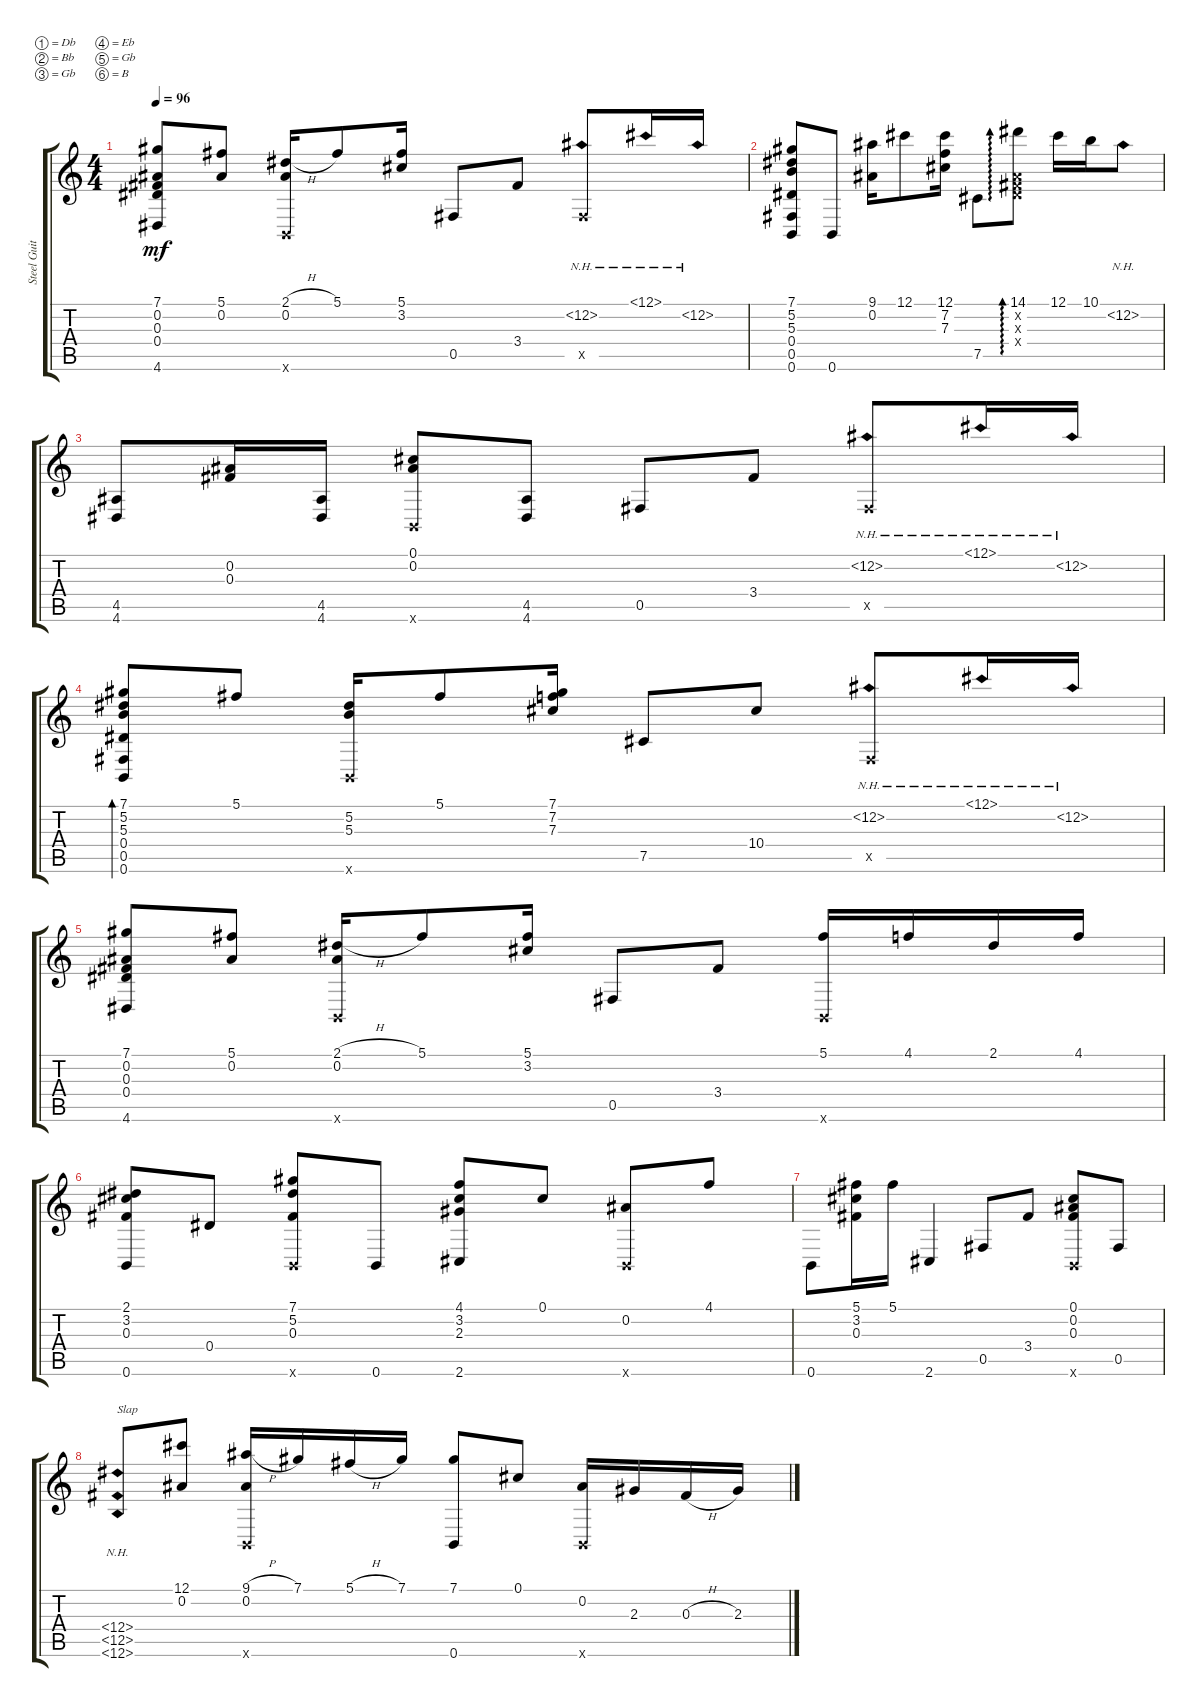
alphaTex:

\defaultSystemsLayout 4
\bracketExtendMode groupsimilarinstruments
\otherSystemsTrackNameOrientation horizontal
\track ("Steel Guitar" "Steel Guit") {instrument acousticguitarsteel}
\staff {score tabs}
\tuning (Db4 Bb3 Gb3 Eb3 Gb2 B1)
\ts (4 4)
\tempo 96
\clef g2
\ks c
(4.6{acc #} 0.4{acc #} 0.3{acc #} 0.2{acc #} 7.1{acc #}).8{dy mf beam Up} (5.1{acc #} 0.2{acc #}).8{beam Up} (2.1{h acc #} 0.2{acc #} 0.6{x}).16{beam Up} 5.1{acc #}.8{beam Up} (3.2{acc #} 5.1{acc #}).16{beam Up} 0.5{acc #}.8{beam Up} 3.4{acc #}.8{beam Up} (12.2{nh acc #} 0.5{x acc #}).8{beam Up} 12.1{nh acc #}.16{beam Up} 12.2{nh acc #}.16{beam Up} |
(0.6 0.5{acc #} 0.4{acc #} 5.3 5.2{acc #} 7.1{acc #}).8{beam Up} 0.6.8{beam Up} (0.2{acc #} 9.1{acc #}).16{beam Down} 12.1{acc #}.8{beam Down} (12.1{acc #} 7.2 7.3{acc #}).16{beam Down} 7.5{acc #}.8{beam Down} (0.3{x acc #} 0.2{x acc #} 14.1{acc #} 0.4{x acc #}).8{ad 0 beam Down} 12.1{acc #}.16{beam Down} 10.1.16{beam Down} 12.2{nh acc #}.8{beam Down} |
(4.6{acc #} 4.5{acc #}).8{beam Up} (0.3{acc #} 0.2{acc #}).16{beam Up} (4.6{acc #} 4.5{acc #}).16{beam Up} (0.1{acc #} 0.2{acc #} 0.6{x}).8{beam Up} (4.6{acc #} 4.5{acc #}).8{beam Up} 0.5{acc #}.8{beam Up} 3.4{acc #}.8{beam Up} (12.2{nh acc #} 0.5{x acc #}).8{beam Up} 12.1{nh acc #}.16{beam Up} 12.2{nh acc #}.16{beam Up} |
(0.6 0.5{acc #} 0.4{acc #} 5.3 5.2{acc #} 7.1{acc #}).8{bd 30 beam Up} 5.1{acc #}.8{beam Up} (5.3 5.2{acc #} 0.6{x}).16{beam Up} 5.1{acc #}.8{beam Up} (7.3{acc #} 7.2 7.1{acc #}).16{beam Up} 7.5{acc #}.8{beam Up} 10.4{acc #}.8{beam Up} (12.2{nh acc #} 0.5{x acc #}).8{beam Up} 12.1{nh acc #}.16{beam Up} 12.2{nh acc #}.16{beam Up} |
(4.6{acc #} 0.4{acc #} 0.3{acc #} 0.2{acc #} 7.1{acc #}).8{beam Up} (5.1{acc #} 0.2{acc #}).8{beam Up} (2.1{h acc #} 0.2{acc #} 0.6{x}).16{beam Up} 5.1{acc #}.8{beam Up} (3.2{acc #} 5.1{acc #}).16{beam Up} 0.5{acc #}.8{beam Up} 3.4{acc #}.8{beam Up} (0.6{x} 5.1{acc #}).16{beam Up} 4.1.16{beam Up} 2.1{acc #}.16{beam Up} 4.1.16{beam Up} |
(2.1{acc #} 3.2{acc #} 0.6 0.3{acc #}).8{beam Up} 0.4{acc #}.8{beam Up} (5.2{acc #} 7.1{acc #} 0.6{x} 0.3{acc #}).8{beam Up} 0.6.8{beam Up} (2.6{acc #} 2.3{acc #} 3.2{acc #} 4.1).8{beam Up} 0.1{acc #}.8{beam Up} (0.6{x} 0.2{acc #}).8{beam Up} 4.1.8{beam Up} |
0.6.8{beam Down} (0.3{acc #} 3.2{acc #} 5.1{acc #}).16{beam Down} 5.1{acc #}.16{beam Down} 2.6{acc #}.4{beam Up} 0.5{acc #}.8{beam Up} 3.4{acc #}.8{beam Up} (0.3{acc #} 0.2{acc #} 0.1{acc #} 0.6{x}).8{beam Up} 0.5{acc #}.8{beam Up} |
(12.6{nh} 12.5{nh acc #} 12.4{nh acc #}).8{txt "Slap" beam Up} (12.1{acc #} 0.2{acc #}).8{beam Up} (9.1{h acc #} 0.2{acc #} 0.6{x}).16{beam Up} 7.1{acc #}.16{beam Up} 5.1{h acc #}.16{beam Up} 7.1{acc #}.16{beam Up} (7.1{acc #} 0.6).8{beam Up} 0.1{acc #}.8{beam Up} (0.2{acc #} 0.6{x}).16{beam Up} 2.3{acc #}.16{beam Up} 0.3{h acc #}.16{beam Up} 2.3{acc #}.16{beam Up}
